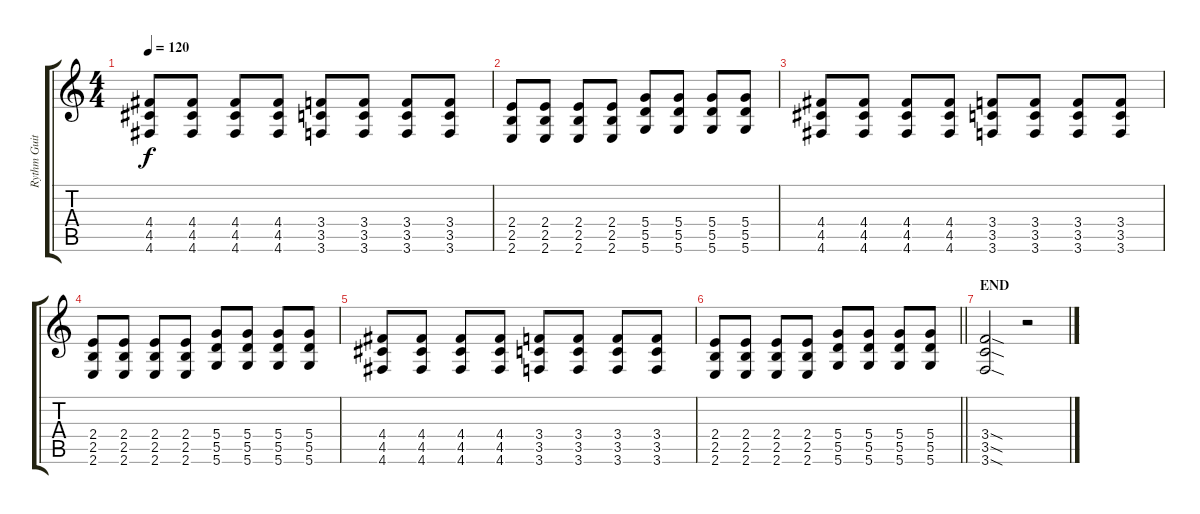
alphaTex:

\track ("Rythm Guitar(Patrick Stump)" "Rythm Guit") {instrument overdrivenguitar}
\staff {score tabs}
\tuning (E4 B3 G3 D3 A2 D2) {hide}
\ts (4 4)
\tempo 120
\clef g2
\ks c
(4.4 4.5 4.6).8{dy f} (4.4 4.5 4.6).8 (4.4 4.5 4.6).8 (4.4 4.5 4.6).8 (3.4 3.5 3.6).8 (3.4 3.5 3.6).8 (3.4 3.5 3.6).8 (3.4 3.5 3.6).8 |
(2.4 2.5 2.6).8 (2.4 2.5 2.6).8 (2.4 2.5 2.6).8 (2.4 2.5 2.6).8 (5.4 5.5 5.6).8 (5.4 5.5 5.6).8 (5.4 5.5 5.6).8 (5.4 5.5 5.6).8 |
(4.4 4.5 4.6).8 (4.4 4.5 4.6).8 (4.4 4.5 4.6).8 (4.4 4.5 4.6).8 (3.4 3.5 3.6).8 (3.4 3.5 3.6).8 (3.4 3.5 3.6).8 (3.4 3.5 3.6).8 |
(2.4 2.5 2.6).8 (2.4 2.5 2.6).8 (2.4 2.5 2.6).8 (2.4 2.5 2.6).8 (5.4 5.5 5.6).8 (5.4 5.5 5.6).8 (5.4 5.5 5.6).8 (5.4 5.5 5.6).8 |
(4.4 4.5 4.6).8 (4.4 4.5 4.6).8 (4.4 4.5 4.6).8 (4.4 4.5 4.6).8 (3.4 3.5 3.6).8 (3.4 3.5 3.6).8 (3.4 3.5 3.6).8 (3.4 3.5 3.6).8 |
\barLineRight lightlight
(2.4 2.5 2.6).8 (2.4 2.5 2.6).8 (2.4 2.5 2.6).8 (2.4 2.5 2.6).8 (5.4 5.5 5.6).8 (5.4 5.5 5.6).8 (5.4 5.5 5.6).8 (5.4 5.5 5.6).8 |
\section ("" "END")
(3.4{sod} 3.5{sod} 3.6{sod}).2{volume 13} r.2
